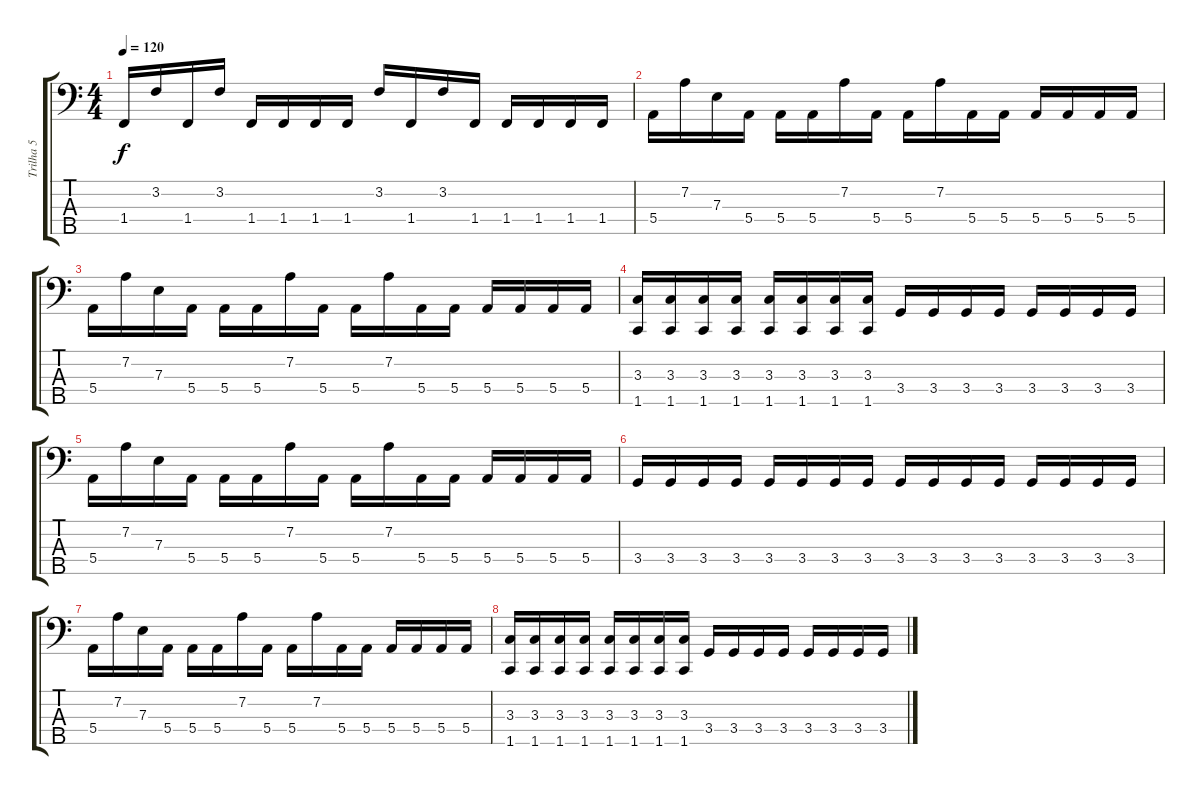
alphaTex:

\track ("Trilha 5" "Trilha 5") {instrument electricbassfinger}
\staff {score tabs}
\tuning (G2 D2 A1 E1 B0) {hide}
\ts (4 4)
\tempo 120
\clef f4
\ks c
1.4.16{dy f} 3.2.16 1.4.16 3.2.16 1.4.16 1.4.16 1.4.16 1.4.16 3.2.16 1.4.16 3.2.16 1.4.16 1.4.16 1.4.16 1.4.16 1.4.16 |
5.4.16 7.2.16 7.3.16 5.4.16 5.4.16 5.4.16 7.2.16 5.4.16 5.4.16 7.2.16 5.4.16 5.4.16 5.4.16 5.4.16 5.4.16 5.4.16 |
5.4.16 7.2.16 7.3.16 5.4.16 5.4.16 5.4.16 7.2.16 5.4.16 5.4.16 7.2.16 5.4.16 5.4.16 5.4.16 5.4.16 5.4.16 5.4.16 |
(3.3 1.5).16 (3.3 1.5).16 (3.3 1.5).16 (3.3 1.5).16 (3.3 1.5).16 (3.3 1.5).16 (3.3 1.5).16 (3.3 1.5).16 3.4.16 3.4.16 3.4.16 3.4.16 3.4.16 3.4.16 3.4.16 3.4.16 |
5.4.16 7.2.16 7.3.16 5.4.16 5.4.16 5.4.16 7.2.16 5.4.16 5.4.16 7.2.16 5.4.16 5.4.16 5.4.16 5.4.16 5.4.16 5.4.16 |
3.4.16 3.4.16 3.4.16 3.4.16 3.4.16 3.4.16 3.4.16 3.4.16 3.4.16 3.4.16 3.4.16 3.4.16 3.4.16 3.4.16 3.4.16 3.4.16 |
5.4.16 7.2.16 7.3.16 5.4.16 5.4.16 5.4.16 7.2.16 5.4.16 5.4.16 7.2.16 5.4.16 5.4.16 5.4.16 5.4.16 5.4.16 5.4.16 |
(3.3 1.5).16 (3.3 1.5).16 (3.3 1.5).16 (3.3 1.5).16 (3.3 1.5).16 (3.3 1.5).16 (3.3 1.5).16 (3.3 1.5).16 3.4.16 3.4.16 3.4.16 3.4.16 3.4.16 3.4.16 3.4.16 3.4.16
